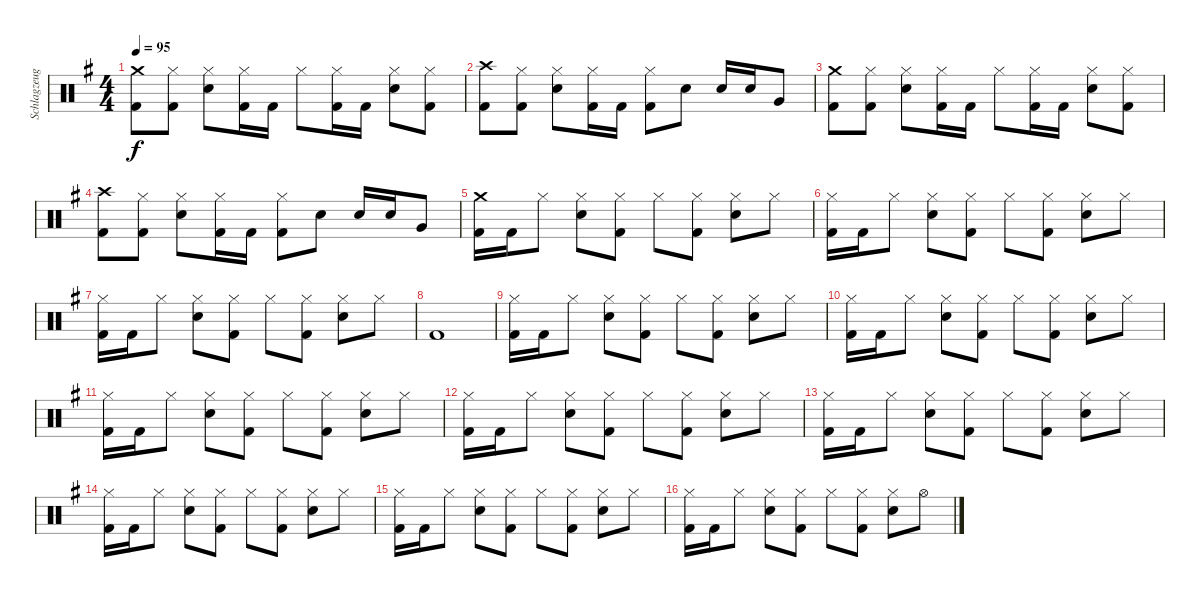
\track ("Schlagzeug - Rachel" "Schlagzeug") {instrument percussion}
\staff {score}
\articulation defaults
\ts (4 4)
\tempo 95
\clef neutral
\ks g
("Crash medium (hit)" "Kick (hit) 2").8{dy f} ("Hi-Hat (closed)" "Kick (hit) 2").8 ("Hi-Hat (closed)" "Snare (hit) 2").8 ("Hi-Hat (closed)" "Kick (hit) 2").16 "Kick (hit) 2".16 "Hi-Hat (closed)".8 ("Hi-Hat (closed)" "Kick (hit) 2").16 "Kick (hit) 2".16 ("Hi-Hat (closed)" "Snare (hit) 2").8 ("Hi-Hat (closed)" "Kick (hit) 2").8 |
("Crash high (hit)" "Kick (hit) 2").8 ("Hi-Hat (closed)" "Kick (hit) 2").8 ("Hi-Hat (closed)" "Snare (hit) 2").8 ("Hi-Hat (closed)" "Kick (hit) 2").16 "Kick (hit) 2".16 ("Hi-Hat (closed)" "Kick (hit) 2").8 "Snare (hit) 2".8 "Snare (hit) 2".16 "Snare (hit) 2".16 "Very Low Tom (hit)".8 |
("Crash medium (hit)" "Kick (hit) 2").8 ("Hi-Hat (closed)" "Kick (hit) 2").8 ("Hi-Hat (closed)" "Snare (hit) 2").8 ("Hi-Hat (closed)" "Kick (hit) 2").16 "Kick (hit) 2".16 "Hi-Hat (closed)".8 ("Hi-Hat (closed)" "Kick (hit) 2").16 "Kick (hit) 2".16 ("Hi-Hat (closed)" "Snare (hit) 2").8 ("Hi-Hat (closed)" "Kick (hit) 2").8 |
("Crash high (hit)" "Kick (hit) 2").8 ("Hi-Hat (closed)" "Kick (hit) 2").8 ("Hi-Hat (closed)" "Snare (hit) 2").8 ("Hi-Hat (closed)" "Kick (hit) 2").16 "Kick (hit) 2".16 ("Hi-Hat (closed)" "Kick (hit) 2").8 "Snare (hit) 2".8 "Snare (hit) 2".16 "Snare (hit) 2".16 "Very Low Tom (hit)".8 |
("Crash medium (hit)" "Kick (hit) 2").16 "Kick (hit) 2".16 "Hi-Hat (closed)".8 ("Hi-Hat (closed)" "Snare (hit) 2").8 ("Hi-Hat (closed)" "Kick (hit) 2").8 "Hi-Hat (closed)".8 ("Hi-Hat (closed)" "Kick (hit) 2").8 ("Hi-Hat (closed)" "Snare (hit) 2").8 "Hi-Hat (closed)".8 |
("Hi-Hat (closed)" "Kick (hit) 2").16 "Kick (hit) 2".16 "Hi-Hat (closed)".8 ("Hi-Hat (closed)" "Snare (hit) 2").8 ("Hi-Hat (closed)" "Kick (hit) 2").8 "Hi-Hat (closed)".8 ("Hi-Hat (closed)" "Kick (hit) 2").8 ("Hi-Hat (closed)" "Snare (hit) 2").8 "Hi-Hat (closed)".8 |
("Hi-Hat (closed)" "Kick (hit) 2").16 "Kick (hit) 2".16 "Hi-Hat (closed)".8 ("Hi-Hat (closed)" "Snare (hit) 2").8 ("Hi-Hat (closed)" "Kick (hit) 2").8 "Hi-Hat (closed)".8 ("Hi-Hat (closed)" "Kick (hit) 2").8 ("Hi-Hat (closed)" "Snare (hit) 2").8 "Hi-Hat (closed)".8 |
"Kick (hit) 2".1 |
("Hi-Hat (closed)" "Kick (hit) 2").16 "Kick (hit) 2".16 "Hi-Hat (closed)".8 ("Hi-Hat (closed)" "Snare (hit) 2").8 ("Hi-Hat (closed)" "Kick (hit) 2").8 "Hi-Hat (closed)".8 ("Hi-Hat (closed)" "Kick (hit) 2").8 ("Hi-Hat (closed)" "Snare (hit) 2").8 "Hi-Hat (closed)".8 |
("Hi-Hat (closed)" "Kick (hit) 2").16 "Kick (hit) 2".16 "Hi-Hat (closed)".8 ("Hi-Hat (closed)" "Snare (hit) 2").8 ("Hi-Hat (closed)" "Kick (hit) 2").8 "Hi-Hat (closed)".8 ("Hi-Hat (closed)" "Kick (hit) 2").8 ("Hi-Hat (closed)" "Snare (hit) 2").8 "Hi-Hat (closed)".8 |
("Hi-Hat (closed)" "Kick (hit) 2").16 "Kick (hit) 2".16 "Hi-Hat (closed)".8 ("Hi-Hat (closed)" "Snare (hit) 2").8 ("Hi-Hat (closed)" "Kick (hit) 2").8 "Hi-Hat (closed)".8 ("Hi-Hat (closed)" "Kick (hit) 2").8 ("Hi-Hat (closed)" "Snare (hit) 2").8 "Hi-Hat (closed)".8 |
("Hi-Hat (closed)" "Kick (hit) 2").16 "Kick (hit) 2".16 "Hi-Hat (closed)".8 ("Hi-Hat (closed)" "Snare (hit) 2").8 ("Hi-Hat (closed)" "Kick (hit) 2").8 "Hi-Hat (closed)".8 ("Hi-Hat (closed)" "Kick (hit) 2").8 ("Hi-Hat (closed)" "Snare (hit) 2").8 "Hi-Hat (closed)".8 |
("Hi-Hat (closed)" "Kick (hit) 2").16 "Kick (hit) 2".16 "Hi-Hat (closed)".8 ("Hi-Hat (closed)" "Snare (hit) 2").8 ("Hi-Hat (closed)" "Kick (hit) 2").8 "Hi-Hat (closed)".8 ("Hi-Hat (closed)" "Kick (hit) 2").8 ("Hi-Hat (closed)" "Snare (hit) 2").8 "Hi-Hat (closed)".8 |
("Hi-Hat (closed)" "Kick (hit) 2").16 "Kick (hit) 2".16 "Hi-Hat (closed)".8 ("Hi-Hat (closed)" "Snare (hit) 2").8 ("Hi-Hat (closed)" "Kick (hit) 2").8 "Hi-Hat (closed)".8 ("Hi-Hat (closed)" "Kick (hit) 2").8 ("Hi-Hat (closed)" "Snare (hit) 2").8 "Hi-Hat (closed)".8 |
("Hi-Hat (closed)" "Kick (hit) 2").16 "Kick (hit) 2".16 "Hi-Hat (closed)".8 ("Hi-Hat (closed)" "Snare (hit) 2").8 ("Hi-Hat (closed)" "Kick (hit) 2").8 "Hi-Hat (closed)".8 ("Hi-Hat (closed)" "Kick (hit) 2").8 ("Hi-Hat (closed)" "Snare (hit) 2").8 "Hi-Hat (closed)".8 |
("Hi-Hat (closed)" "Kick (hit) 2").16 "Kick (hit) 2".16 "Hi-Hat (closed)".8 ("Hi-Hat (closed)" "Snare (hit) 2").8 ("Hi-Hat (closed)" "Kick (hit) 2").8 "Hi-Hat (closed)".8 ("Hi-Hat (closed)" "Kick (hit) 2").8 ("Hi-Hat (closed)" "Snare (hit) 2").8 "Hi-Hat (open)".8
